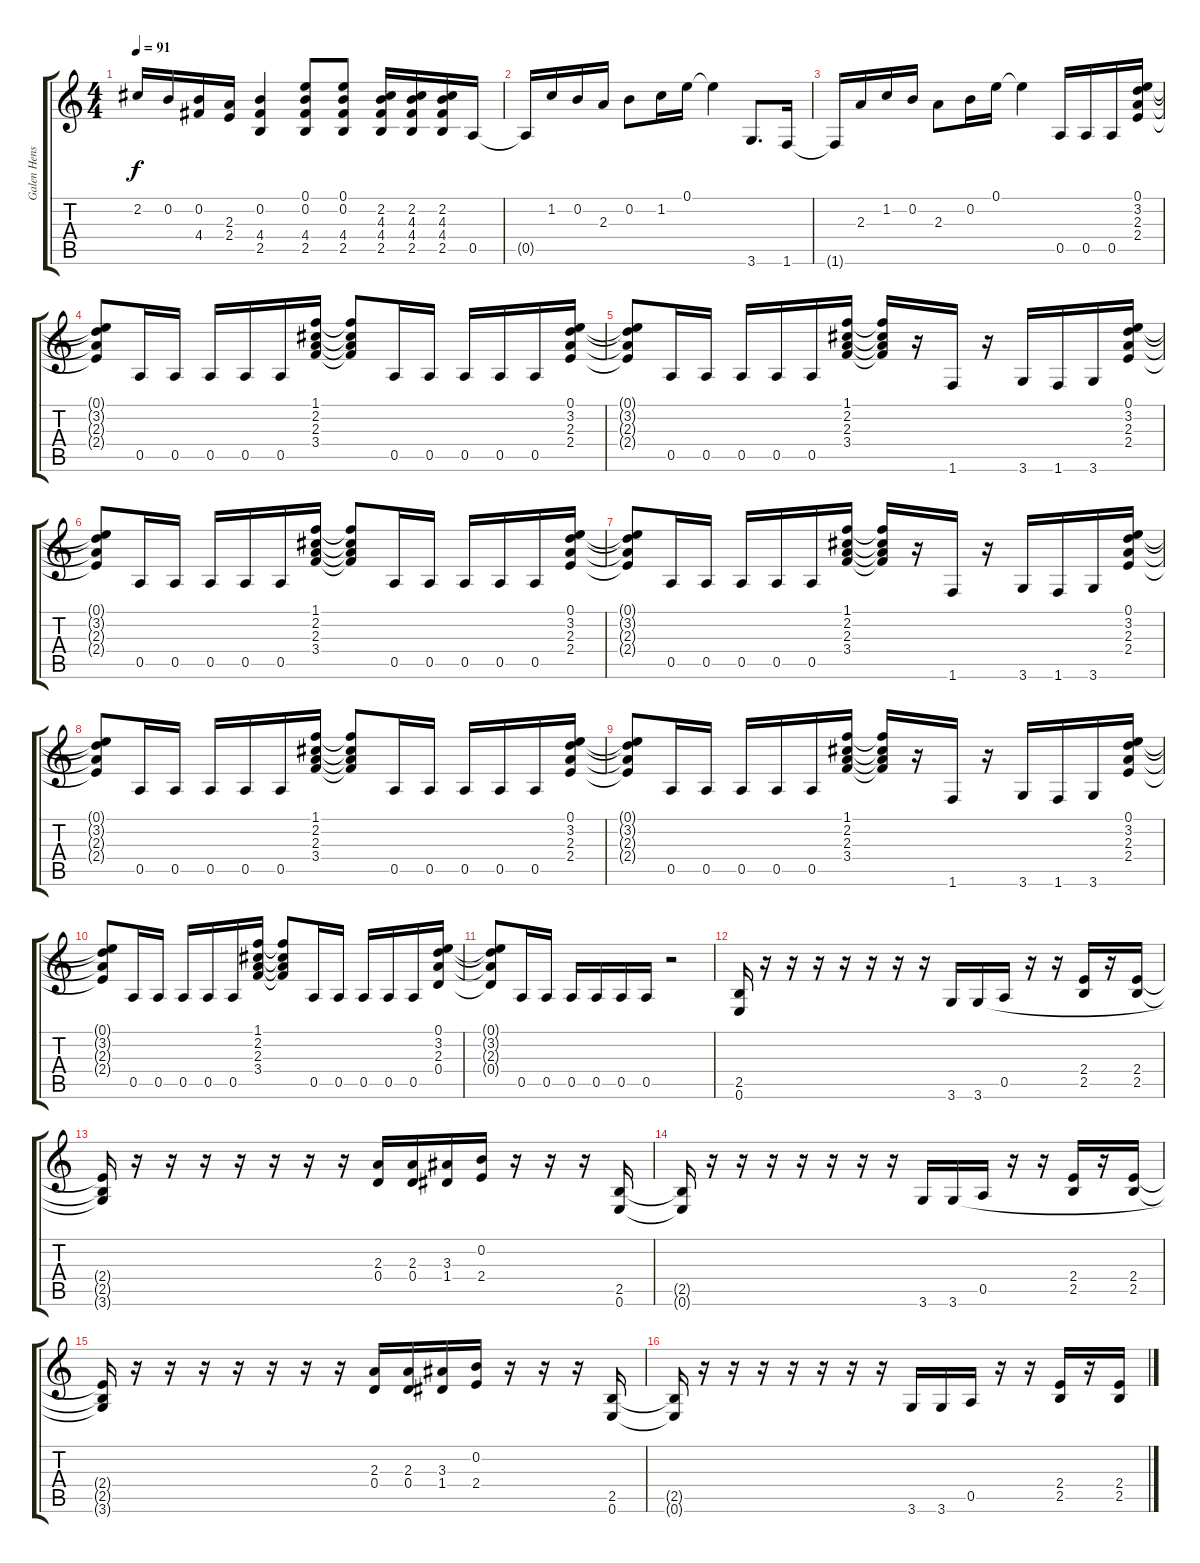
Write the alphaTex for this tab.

\track ("Galen Henson" "Galen Hens") {instrument overdrivenguitar}
\staff {score tabs}
\tuning (E4 B3 G3 D3 A2 E2) {hide}
\ts (4 4)
\tempo 91
\clef g2
\ks c
2.2.16{dy f} 0.2.16 (0.2 4.4).16 (2.3 2.4).16 (0.2 4.4 2.5).4 (0.1 0.2 4.4 2.5).8 (0.1 0.2 4.4 2.5).8 (2.2 4.3 4.4 2.5).16 (2.2 4.3 4.4 2.5).16 (2.2 4.3 4.4 2.5).16 0.5.16 |
0.5{t}.16 1.2.16 0.2.16 2.3.16 0.2.8 1.2.16 0.1.16 0.1{t}.4 3.6.8{d} 1.6.16 |
1.6{t}.16 2.3.16 1.2.16 0.2.16 2.3.8 0.2.16 0.1.16 0.1{t}.4 0.5.16 0.5.16 0.5.16 (0.1 3.2 2.3 2.4).16 |
(0.1{t} 3.2{t} 2.3{t} 2.4{t}).8 0.5.16 0.5.16 0.5.16 0.5.16 0.5.16 (1.1 2.2 2.3 3.4).16 (1.1{t} 2.2{t} 2.3{t} 3.4{t}).8 0.5.16 0.5.16 0.5.16 0.5.16 0.5.16 (0.1 3.2 2.3 2.4).16 |
(0.1{t} 3.2{t} 2.3{t} 2.4{t}).8 0.5.16 0.5.16 0.5.16 0.5.16 0.5.16 (1.1 2.2 2.3 3.4).16 (1.1{t} 2.2{t} 2.3{t} 3.4{t}).16 r.16 1.6.16 r.16 3.6.16 1.6.16 3.6.16 (0.1 3.2 2.3 2.4).16 |
(0.1{t} 3.2{t} 2.3{t} 2.4{t}).8 0.5.16 0.5.16 0.5.16 0.5.16 0.5.16 (1.1 2.2 2.3 3.4).16 (1.1{t} 2.2{t} 2.3{t} 3.4{t}).8 0.5.16 0.5.16 0.5.16 0.5.16 0.5.16 (0.1 3.2 2.3 2.4).16 |
(0.1{t} 3.2{t} 2.3{t} 2.4{t}).8 0.5.16 0.5.16 0.5.16 0.5.16 0.5.16 (1.1 2.2 2.3 3.4).16 (1.1{t} 2.2{t} 2.3{t} 3.4{t}).16 r.16 1.6.16 r.16 3.6.16 1.6.16 3.6.16 (0.1 3.2 2.3 2.4).16 |
(0.1{t} 3.2{t} 2.3{t} 2.4{t}).8 0.5.16 0.5.16 0.5.16 0.5.16 0.5.16 (1.1 2.2 2.3 3.4).16 (1.1{t} 2.2{t} 2.3{t} 3.4{t}).8 0.5.16 0.5.16 0.5.16 0.5.16 0.5.16 (0.1 3.2 2.3 2.4).16 |
(0.1{t} 3.2{t} 2.3{t} 2.4{t}).8 0.5.16 0.5.16 0.5.16 0.5.16 0.5.16 (1.1 2.2 2.3 3.4).16 (1.1{t} 2.2{t} 2.3{t} 3.4{t}).16 r.16 1.6.16 r.16 3.6.16 1.6.16 3.6.16 (0.1 3.2 2.3 2.4).16 |
(0.1{t} 3.2{t} 2.3{t} 2.4{t}).8 0.5.16 0.5.16 0.5.16 0.5.16 0.5.16 (1.1 2.2 2.3 3.4).16 (1.1{t} 2.2{t} 2.3{t} 3.4{t}).8 0.5.16 0.5.16 0.5.16 0.5.16 0.5.16 (0.1 3.2 2.3 0.4).16 |
(0.1{t} 3.2{t} 2.3{t} 0.4{t}).8 0.5.16 0.5.16 0.5.16 0.5.16 0.5.16 0.5.16 r.2 |
(2.5 0.6).16 r.16 r.16 r.16 r.16 r.16 r.16 r.16 3.6.16 3.6.16 0.5.16 r.16 r.16 (2.4 2.5).16 r.16 (2.4 2.5).16 |
(2.4{t} 2.5{t} 3.6{t}).16 r.16 r.16 r.16 r.16 r.16 r.16 r.16 (2.3 0.4).16 (2.3 0.4).16 (3.3 1.4).16 (0.2 2.4).16 r.16 r.16 r.16 (2.5 0.6).16 |
(2.5{t} 0.6{t}).16 r.16 r.16 r.16 r.16 r.16 r.16 r.16 3.6.16 3.6.16 0.5.16 r.16 r.16 (2.4 2.5).16 r.16 (2.4 2.5).16 |
(2.4{t} 2.5{t} 3.6{t}).16 r.16 r.16 r.16 r.16 r.16 r.16 r.16 (2.3 0.4).16 (2.3 0.4).16 (3.3 1.4).16 (0.2 2.4).16 r.16 r.16 r.16 (2.5 0.6).16 |
(2.5{t} 0.6{t}).16 r.16 r.16 r.16 r.16 r.16 r.16 r.16 3.6.16 3.6.16 0.5.16 r.16 r.16 (2.4 2.5).16 r.16 (2.4 2.5).16
